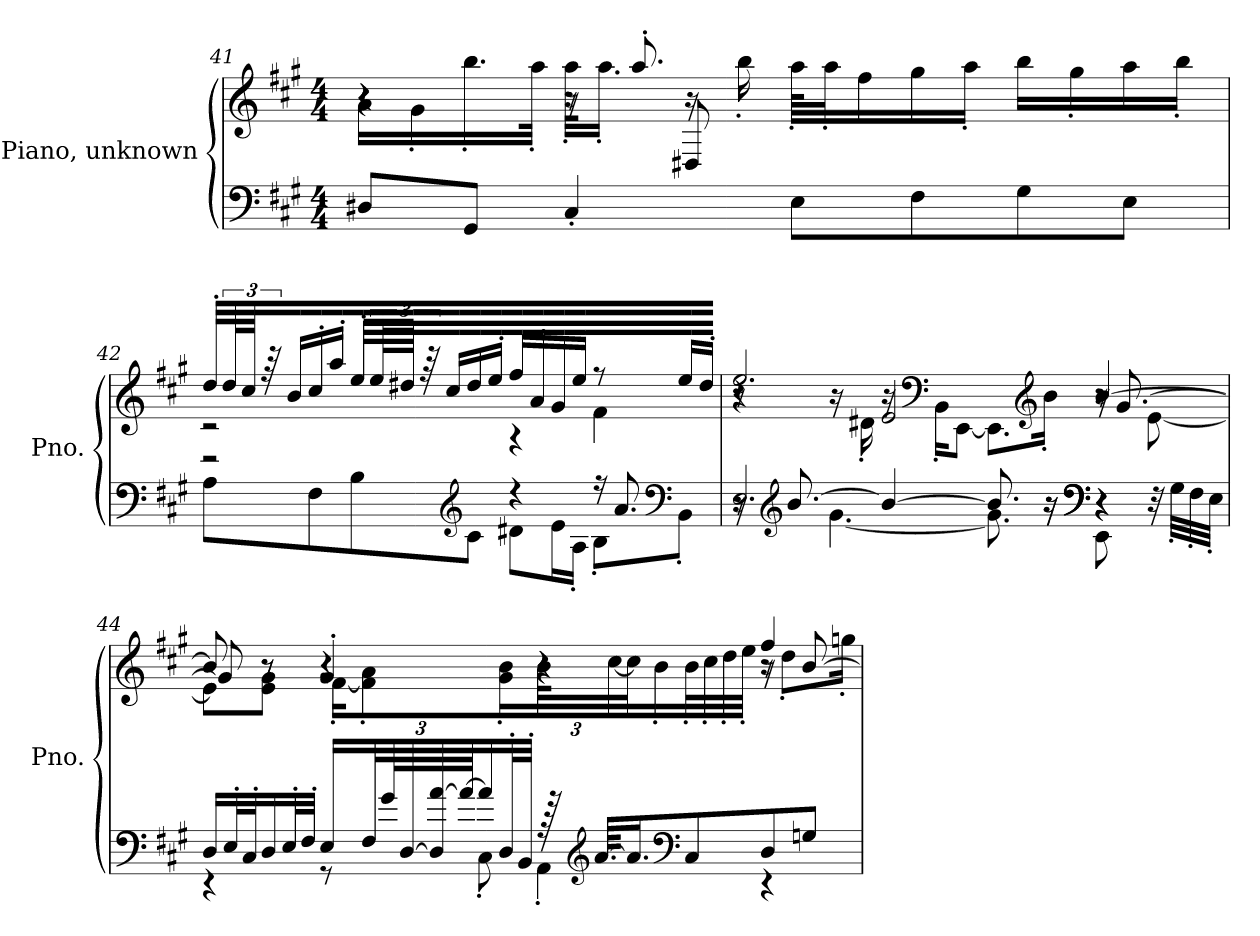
**kern	**kern
*part1	*part1
*staff2	*staff1
*I"Piano, unknown	*
*I'Pno.	*
!!LO:LB:g=z
*clefF4	*clefG2
*k[f#c#g#]	*k[f#c#g#]
*M4/4	*M4/4
=41	=41
*	*^
*	*	*^
8D#X/L	4r	16a\LL	4r
.	.	16g#'\	.
8GG#/J	.	16.bb'\	.
.	.	32aa'\JJk	.
4C#'/	16r	32aa'\KLL	8r
.	.	16.aa'\JJ	.
.	8.aa'/	.	.
.	.	16r	8D#X/
.	.	16bb'\	.
8E\L	2r	32aa'\LLL	2r
.	.	32aa'\J	.
.	.	16ff#\	.
8F#\	.	16gg#\	.
.	.	16aa'\JJ	.
8G#\	.	16bb\LL	.
.	.	16gg#'\	.
8E\J	.	16aa\	.
.	.	16bb'\JJ	.
*	*	*v	*v
!!LO:LB:g=z
=42	=42	=42
*^	*	*
2r	8A\L	32dd'/LLL	2r
.	.	96dd/L	.
.	.	96cc#/JJJJ	.
.	.	96r	.
.	.	16b/LL	.
.	8F#\	16cc#'/	.
.	.	16aa'/JJ	.
.	8B\	32ee'/LLL	.
.	.	96ee/L	.
.	.	96dd#X/JJJJ	.
.	.	96r	.
.	.	16cc#/LL	.
*clefG2	*	*	*
.	8c#\J	16dd#/	.
.	.	16ee'/JJ	.
4r	8d#X\L	16ff#/LL	4r
.	.	16a'/	.
.	16e\L	16g#/	.
.	16A'\JJ	16ee'/JJ	.
16r	8B'\L	8r	4f#\
8.a/	.	.	.
*clefF4	*	*	*
.	8BB'\J	16ee/LL	.
.	.	16dd#'/JJ	.
!!LO:LB:g=z
=43	=43	=43	=43
*	*^	*	*^
16r	8r	2.E/	2.ee/	8r	4r
*clefG2	*	*	*	*	*
[8.b/	.	.	.	.	.
.	[4.g#\	.	.	16r	.
.	.	.	.	16d#X'\	.
4b/_	.	.	.	16r	2e/
*	*	*	*clefF4	*	*
.	.	.	.	16BB'\KL	.
.	.	.	.	[8EE\J	.
8.b/]	8.g#\]	.	.	8.EE\L]	.
*	*	*	*clefG2	*	*
16r	16r	.	.	16b'\Jk	.
*clefF4	*	*	*	*	*
4r	8EE\	4r	[4b/	8r	16r
.	.	.	.	.	[8.g#/
.	32r	.	.	[8e\	.
.	32G#'\LLL	.	.	.	.
.	32F#'\	.	.	.	.
.	32E'\JJJ	.	.	.	.
*	*v	*v	*	*	*
!!LO:PB:g=z	!!	!!
=44	=44	=44	=44	=44
16D/LL	4r	8b/]	8e\L]	8g#/]
32E'/L	.	.	.	.
32C#'/J	.	.	.	.
16D/	.	8r	8e\ 8g#\J	8r
32E'/L	.	.	.	.
32F#'/JJJ	.	.	.	.
16E/LL	8r	4g#'/	[16f#'\KL	4r
*Xbrackettup	*	*	*	*
48F#/L	.	.	8f#\]' 8a\'	.
96g#/L	.	.	.	.
[96D/	.	.	.	.
96D/] [96a/	.	.	.	.
96a/JJ_	.	.	.	.
16a/]	8C#'\	.	.	.
32D'/L	.	.	16g#\' 16b\'L	.
32BB'/JJJ	.	.	.	.
*	*	*	*Xbrackettup	*
128r	4AA'\	4r	96b\KL	4r
*clefG2	*	*	*	*
[64.a/KKLL	.	.	.	.
.	.	.	[48cc#\	.
16.a/J]	.	.	32cc#\J]	.
.	.	.	16b'\	.
*clefF4	*	*	*	*
8C#/	.	.	32b'\L	.
.	.	.	32cc#'\	.
.	.	.	32dd'\	.
.	.	.	32ee'\JJJ	.
8D/	4r	4ff#/	16r	8r
.	.	.	8dd'\L	.
8Gn/J	.	.	.	[8b/
.	.	.	16ggn'\Jk	.
*v	*v	*	*	*
*	*v	*v	*v
=	=
*-	*-
